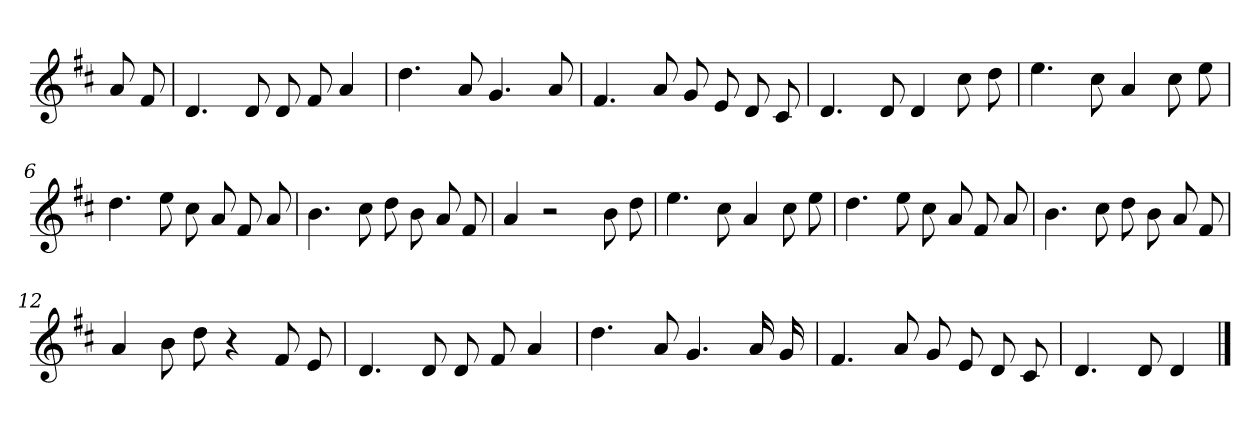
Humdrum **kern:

**kern
*part1
*staff1
*clefG2
*k[f#c#]
*D:
=
8a
8f#
=1
4.d
8d
8d
8f#
4a
=2
4.dd
8a
4.g
8a
=3
4.f#
8a
8g
8e
8d
8c#
=4
4.d
8d
4d
8cc#
8dd
=5
4.ee
8cc#
4a
8cc#
8ee
=6
4.dd
8ee
8cc#
8a
8f#
8a
=7
4.b
8cc#
8dd
8b
8a
8f#
=8
4a
2r
8b
8dd
=9
4.ee
8cc#
4a
8cc#
8ee
=10
4.dd
8ee
8cc#
8a
8f#
8a
=11
4.b
8cc#
8dd
8b
8a
8f#
=12
4a
8b
8dd
4r
8f#
8e
=13
4.d
8d
8d
8f#
4a
=14
4.dd
8a
4.g
16a
16g
=15
4.f#
8a
8g
8e
8d
8c#
=16
4.d
8d
4d
==
*-
